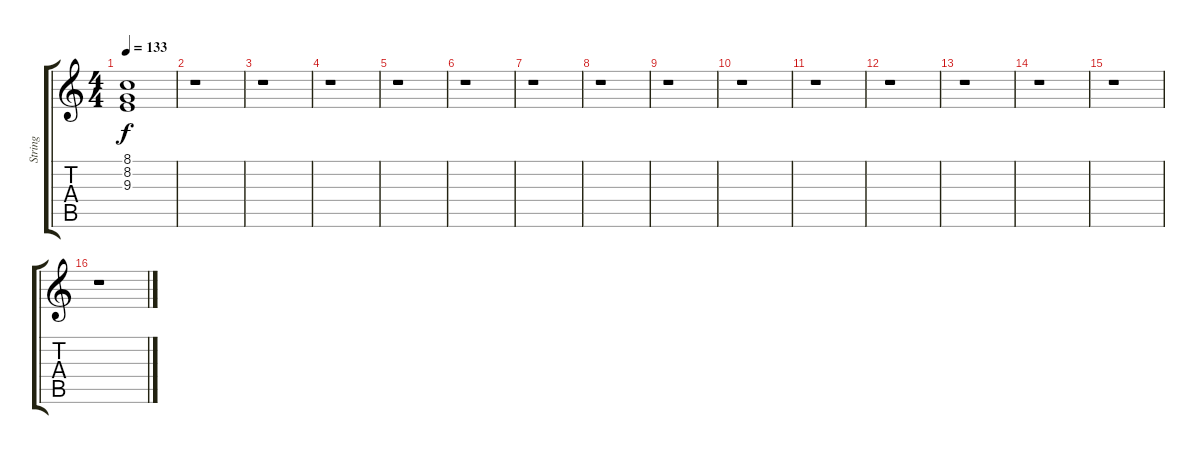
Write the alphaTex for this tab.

\track ("String" "String") {instrument stringensemble1}
\staff {score tabs}
\tuning (E4 B3 G3 D3 A2 E2) {hide}
\ts (4 4)
\tempo 133
\clef g2
\ks c
(8.1{t} 8.2{t} 9.3{t}).1{dy f} |
r.1 |
r.1 |
r.1 |
r.1 |
r.1 |
r.1 |
r.1 |
r.1 |
r.1 |
r.1 |
r.1 |
r.1 |
r.1 |
r.1 |
r.1
